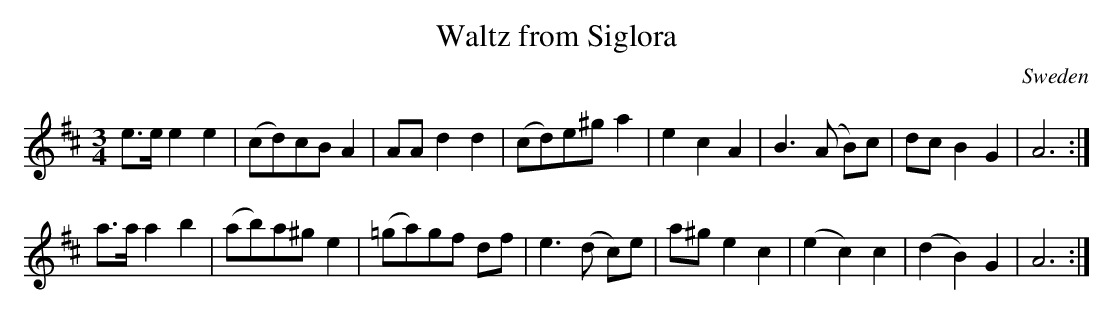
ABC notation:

X:1
T:Waltz from Siglora
L:1/8
M:3/4
O:Sweden
K:B minor
e>e e2e2|(cd)cB A2|AA d2d2|(cd)e^g a2|e2c2A2|B3 (A B)c|dc B2G2|A6:|
a>a a2b2|(ab)a^g e2|(=ga)gf df|e3(d c)e|a^g e2c2|(e2c2) c2|(d2B2)G2| A6:|
